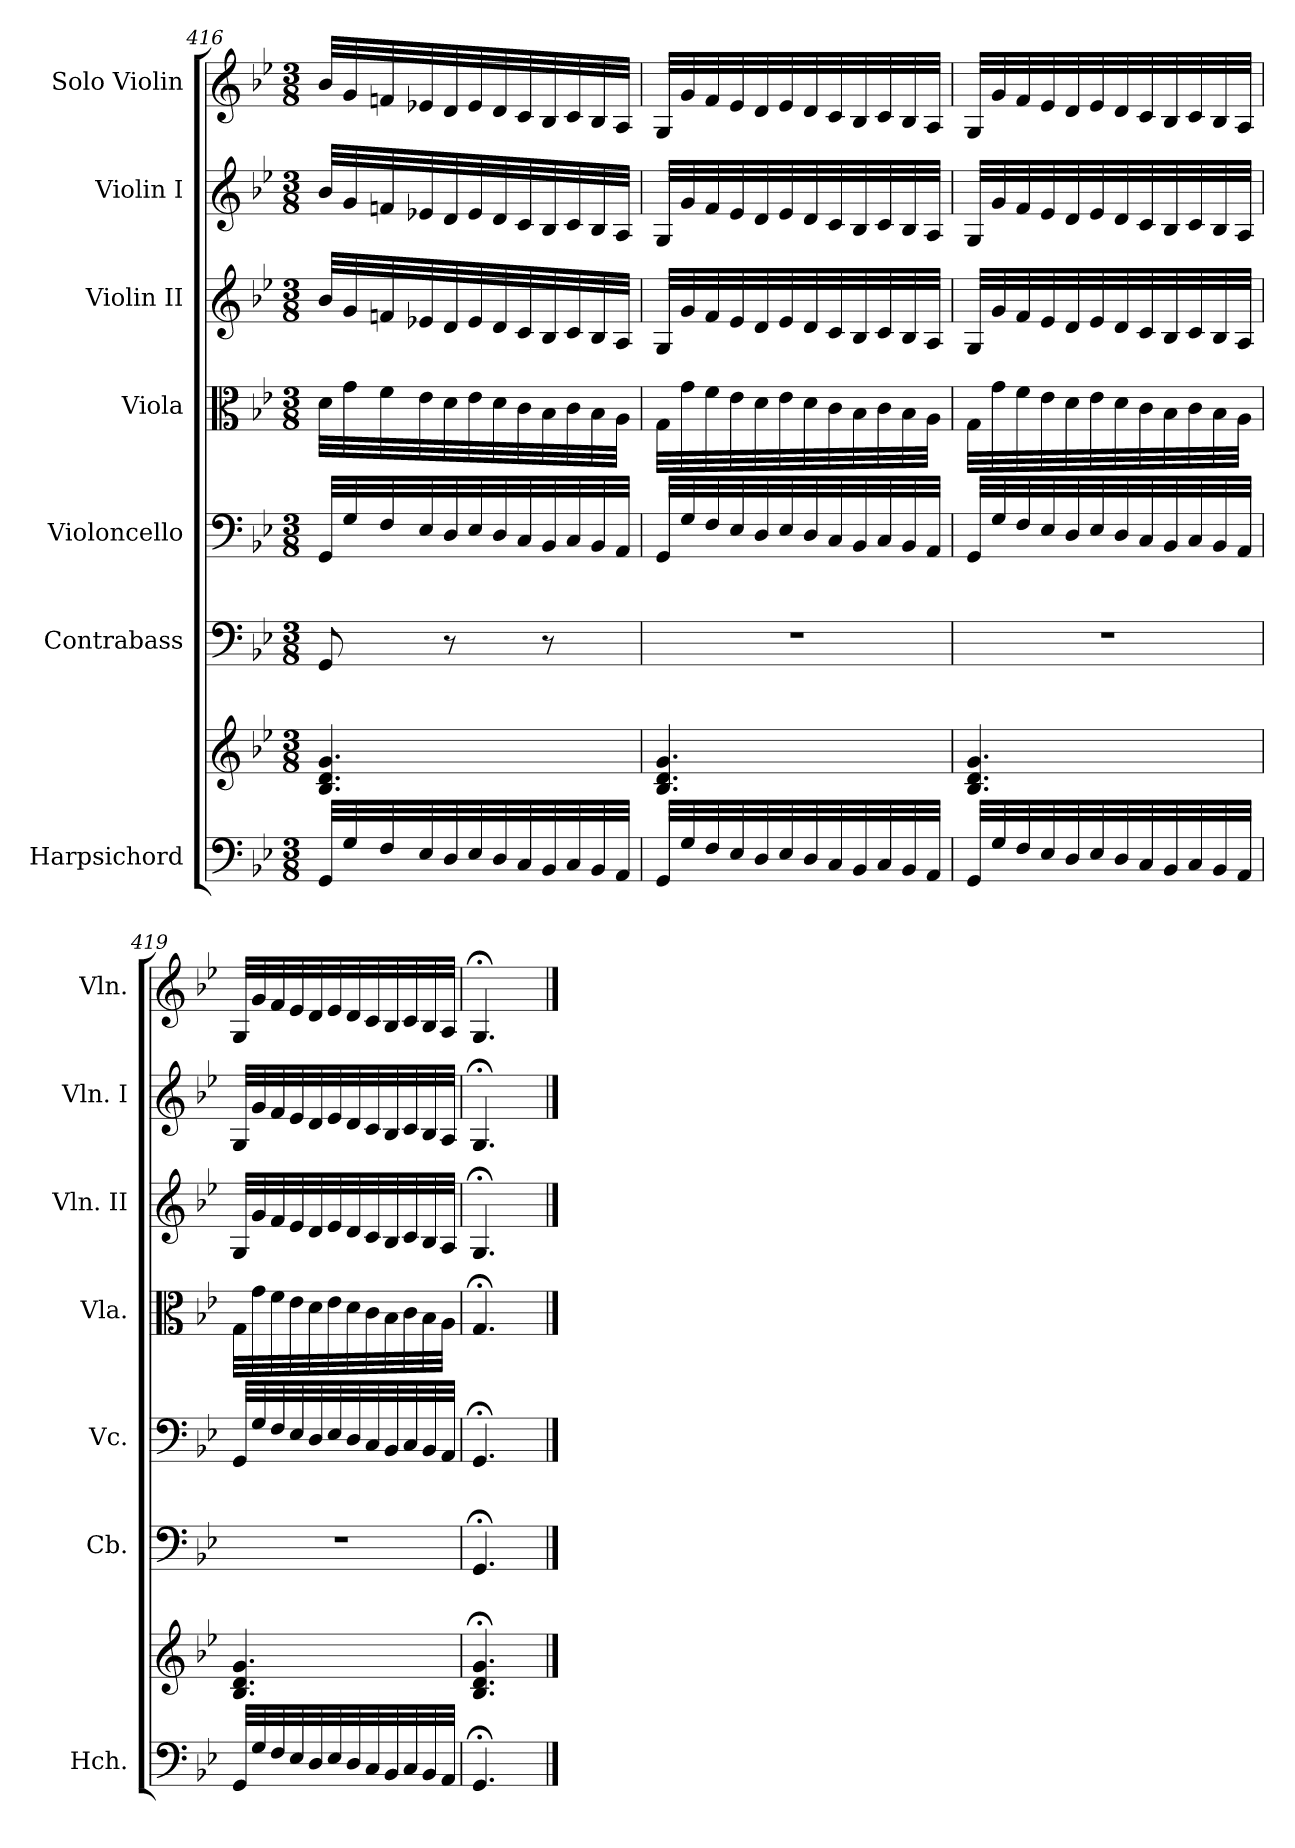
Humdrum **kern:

**kern	**kern	**kern	**kern	**kern	**kern	**kern	**kern
*part7	*part7	*part6	*part5	*part4	*part3	*part2	*part1
*staff8	*staff7	*staff6	*staff5	*staff4	*staff3	*staff2	*staff1
*I"Harpsichord	*	*I"Contrabass	*I"Violoncello	*I"Viola	*I"Violin II	*I"Violin I	*I"Solo Violin
*I'Hch.	*	*I'Cb.	*I'Vc.	*I'Vla.	*I'Vln. II	*I'Vln. I	*I'Vln.
*clefF4	*clefG2	*clefF4	*clefF4	*clefC3	*clefG2	*clefG2	*clefG2
*	*	*ITrd7c12	*	*	*	*	*
*k[b-e-]	*k[b-e-]	*k[b-e-]	*k[b-e-]	*k[b-e-]	*k[b-e-]	*k[b-e-]	*k[b-e-]
*M3/8	*M3/8	*M3/8	*M3/8	*M3/8	*M3/8	*M3/8	*M3/8
=416	=416	=416	=416	=416	=416	=416	=416
32GG/LLL	4.B-/ 4.d/ 4.g/	8GGG/	32GG/LLL	32d\LLL	32b-/LLL	32b-/LLL	32b-/LLL
32G/	.	.	32G/	32g\	32g/	32g/	32g/
32F/	.	.	32F/	32f\	32fn/	32fn/	32fn/
32E-/	.	.	32E-/	32e-\	32e-X/	32e-X/	32e-X/
32D/	.	8r	32D/	32d\	32d/	32d/	32d/
32E-/	.	.	32E-/	32e-\	32e-/	32e-/	32e-/
32D/	.	.	32D/	32d\	32d/	32d/	32d/
32C/	.	.	32C/	32c\	32c/	32c/	32c/
32BB-/	.	8r	32BB-/	32B-\	32B-/	32B-/	32B-/
32C/	.	.	32C/	32c\	32c/	32c/	32c/
32BB-/	.	.	32BB-/	32B-\	32B-/	32B-/	32B-/
32AA/JJJ	.	.	32AA/JJJ	32A\JJJ	32A/JJJ	32A/JJJ	32A/JJJ
=417	=417	=417	=417	=417	=417	=417	=417
32GG/LLL	4.B-/ 4.d/ 4.g/	4.r	32GG/LLL	32G\LLL	32G/LLL	32G/LLL	32G/LLL
32G/	.	.	32G/	32g\	32g/	32g/	32g/
32F/	.	.	32F/	32f\	32f/	32f/	32f/
32E-/	.	.	32E-/	32e-\	32e-/	32e-/	32e-/
32D/	.	.	32D/	32d\	32d/	32d/	32d/
32E-/	.	.	32E-/	32e-\	32e-/	32e-/	32e-/
32D/	.	.	32D/	32d\	32d/	32d/	32d/
32C/	.	.	32C/	32c\	32c/	32c/	32c/
32BB-/	.	.	32BB-/	32B-\	32B-/	32B-/	32B-/
32C/	.	.	32C/	32c\	32c/	32c/	32c/
32BB-/	.	.	32BB-/	32B-\	32B-/	32B-/	32B-/
32AA/JJJ	.	.	32AA/JJJ	32A\JJJ	32A/JJJ	32A/JJJ	32A/JJJ
!!LO:PB:g=z
=418	=418	=418	=418	=418	=418	=418	=418
32GG/LLL	4.B-/ 4.d/ 4.g/	4.r	32GG/LLL	32G\LLL	32G/LLL	32G/LLL	32G/LLL
32G/	.	.	32G/	32g\	32g/	32g/	32g/
32F/	.	.	32F/	32f\	32f/	32f/	32f/
32E-/	.	.	32E-/	32e-\	32e-/	32e-/	32e-/
32D/	.	.	32D/	32d\	32d/	32d/	32d/
32E-/	.	.	32E-/	32e-\	32e-/	32e-/	32e-/
32D/	.	.	32D/	32d\	32d/	32d/	32d/
32C/	.	.	32C/	32c\	32c/	32c/	32c/
32BB-/	.	.	32BB-/	32B-\	32B-/	32B-/	32B-/
32C/	.	.	32C/	32c\	32c/	32c/	32c/
32BB-/	.	.	32BB-/	32B-\	32B-/	32B-/	32B-/
32AA/JJJ	.	.	32AA/JJJ	32A\JJJ	32A/JJJ	32A/JJJ	32A/JJJ
=419	=419	=419	=419	=419	=419	=419	=419
32GG/LLL	4.B-/ 4.d/ 4.g/	4.r	32GG/LLL	32G\LLL	32G/LLL	32G/LLL	32G/LLL
32G/	.	.	32G/	32g\	32g/	32g/	32g/
32F/	.	.	32F/	32f\	32f/	32f/	32f/
32E-/	.	.	32E-/	32e-\	32e-/	32e-/	32e-/
32D/	.	.	32D/	32d\	32d/	32d/	32d/
32E-/	.	.	32E-/	32e-\	32e-/	32e-/	32e-/
32D/	.	.	32D/	32d\	32d/	32d/	32d/
32C/	.	.	32C/	32c\	32c/	32c/	32c/
32BB-/	.	.	32BB-/	32B-\	32B-/	32B-/	32B-/
32C/	.	.	32C/	32c\	32c/	32c/	32c/
32BB-/	.	.	32BB-/	32B-\	32B-/	32B-/	32B-/
32AA/JJJ	.	.	32AA/JJJ	32A\JJJ	32A/JJJ	32A/JJJ	32A/JJJ
=420	=420	=420	=420	=420	=420	=420	=420
4.GG;<Z/	4.B-/;<Z 4.d/;<Z 4.g/;<Z	4.GGG;<Z/	4.GG;<Z/	4.G;<Z/	4.G;<Z/	4.G;<Z/	4.G;<Z/
==	==	==	==	==	==	==	==
*-	*-	*-	*-	*-	*-	*-	*-
